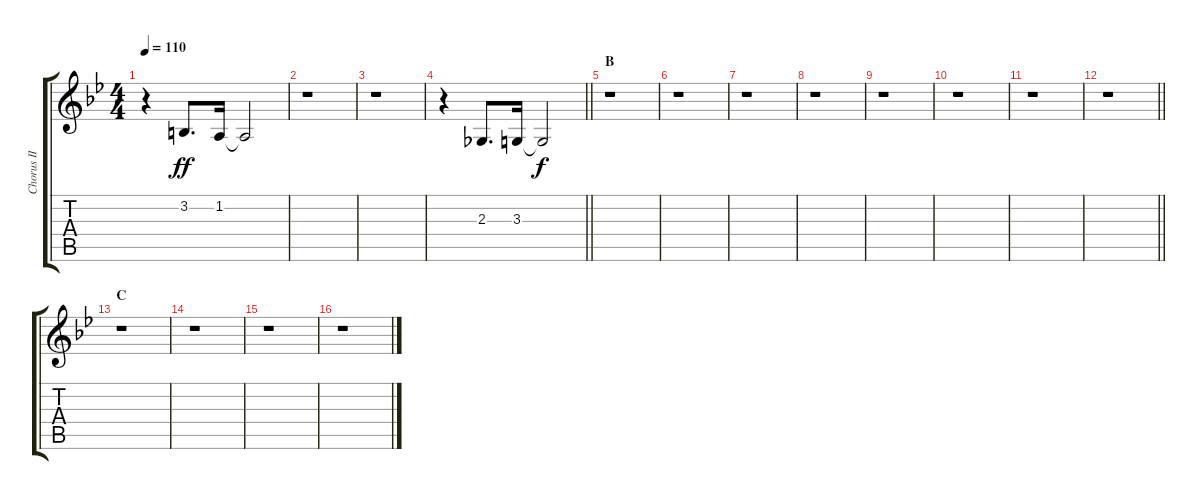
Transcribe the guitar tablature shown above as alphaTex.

\track ("Chorus II" "Chorus II") {instrument voiceoohs}
\staff {score tabs}
\tuning (Db4 Ab3 E3 B2 Gb2 B1) {hide}
\ts (4 4)
\tempo 110
\clef g2
\ks bb
r.4{dy ff} 3.2.8{d} 1.2.16 1.2{t}.2 |
r.1 |
r.1 |
\barLineRight lightlight
r.4 2.3.8{d} 3.3.16 3.3{t}.2{dy f} |
\section ("" "B")
r.1 |
r.1 |
r.1 |
r.1 |
r.1 |
r.1 |
r.1 |
\barLineRight lightlight
r.1 |
\section ("" "C")
r.1 |
r.1 |
r.1 |
r.1
